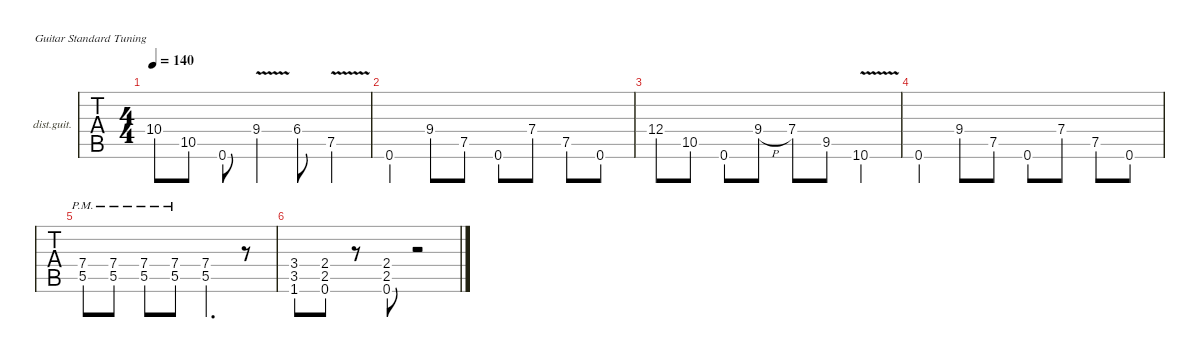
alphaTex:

\defaultSystemsLayout 4
\hideDynamics
\bracketExtendMode nobrackets
\firstSystemTrackNameOrientation horizontal
\track ("Guitar Solo" "dist.guit.") {instrument distortionguitar}
\staff {tabs}
\tuning (E4 B3 G3 D3 A2 E2)
\ts (4 4)
\tempo 140
\clef g2
\ks c
10.4.8{dy f} 10.5.8 0.6.8 9.4{v}.4 6.4{acc #}.8 7.5{v}.4 |
0.6.4 9.4.8 7.5.8 0.6.8 7.4.8 7.5.8 0.6.8 |
12.4.8 10.5.8 0.6.8 9.4{h}.8 7.4.8 9.5{acc #}.8 10.6{v}.4 |
0.6.4 9.4.8 7.5.8 0.6.8 7.4.8 7.5.8 0.6.8 |
(7.4{pm} 5.5{pm}).8 (7.4{pm} 5.5{pm}).8 (7.4{pm} 5.5{pm}).8 (7.4{pm} 5.5{pm}).8 (7.4 5.5).4{d} r.8 |
(3.4 3.5 1.6).8 (2.4 2.5 0.6).8 r.8 (2.4 2.5 0.6).8 r.2
